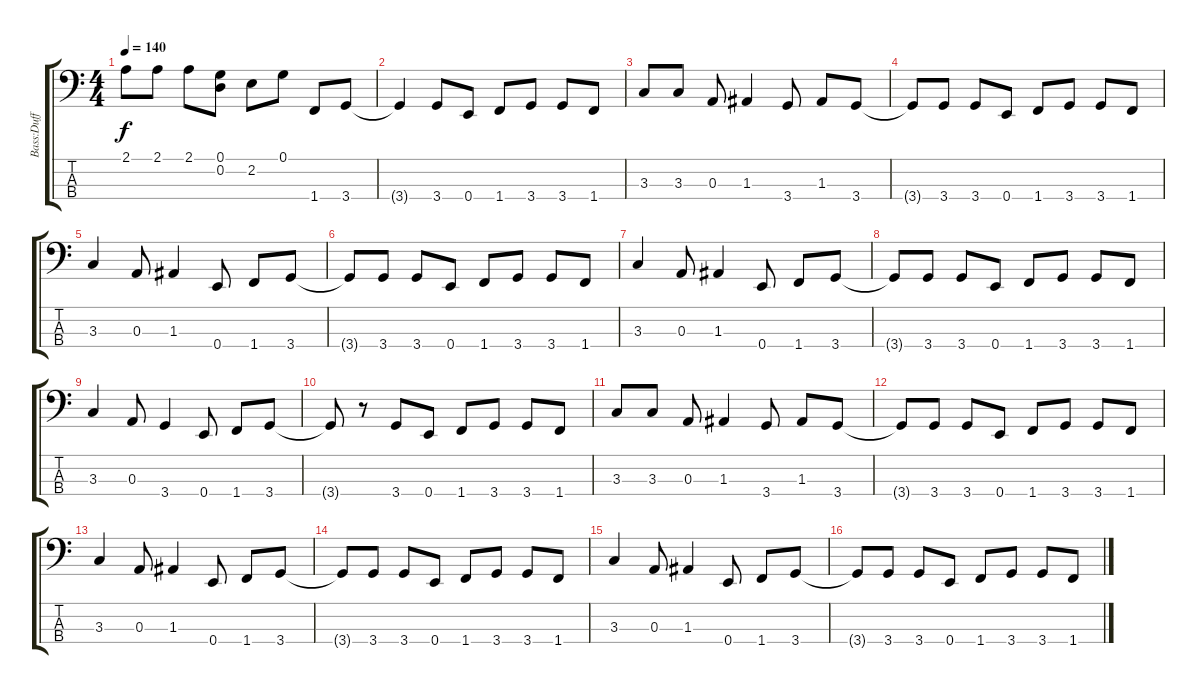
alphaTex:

\track ("Bass:Duff" "Bass:Duff") {instrument fretlessbass}
\staff {score tabs}
\tuning (G2 D2 A1 E1) {hide}
\ts (4 4)
\tempo 140
\clef f4
\ks c
2.1.8{dy f} 2.1.8 2.1.8 (0.1 0.2).8 2.2.8 0.1.8 1.4.8 3.4.8 |
3.4{t}.4 3.4.8 0.4.8 1.4.8 3.4.8 3.4.8 1.4.8 |
3.3.8 3.3.8 0.3.8 1.3.4 3.4.8 1.3.8 3.4.8 |
3.4{t}.8 3.4.8 3.4.8 0.4.8 1.4.8 3.4.8 3.4.8 1.4.8 |
3.3.4 0.3.8 1.3.4 0.4.8 1.4.8 3.4.8 |
3.4{t}.8 3.4.8 3.4.8 0.4.8 1.4.8 3.4.8 3.4.8 1.4.8 |
3.3.4 0.3.8 1.3.4 0.4.8 1.4.8 3.4.8 |
3.4{t}.8 3.4.8 3.4.8 0.4.8 1.4.8 3.4.8 3.4.8 1.4.8 |
3.3.4 0.3.8 3.4.4 0.4.8 1.4.8 3.4.8 |
3.4{t}.8 r.8 3.4.8 0.4.8 1.4.8 3.4.8 3.4.8 1.4.8 |
3.3.8 3.3.8 0.3.8 1.3.4 3.4.8 1.3.8 3.4.8 |
3.4{t}.8 3.4.8 3.4.8 0.4.8 1.4.8 3.4.8 3.4.8 1.4.8 |
3.3.4 0.3.8 1.3.4 0.4.8 1.4.8 3.4.8 |
3.4{t}.8 3.4.8 3.4.8 0.4.8 1.4.8 3.4.8 3.4.8 1.4.8 |
3.3.4 0.3.8 1.3.4 0.4.8 1.4.8 3.4.8 |
3.4{t}.8 3.4.8 3.4.8 0.4.8 1.4.8 3.4.8 3.4.8 1.4.8
